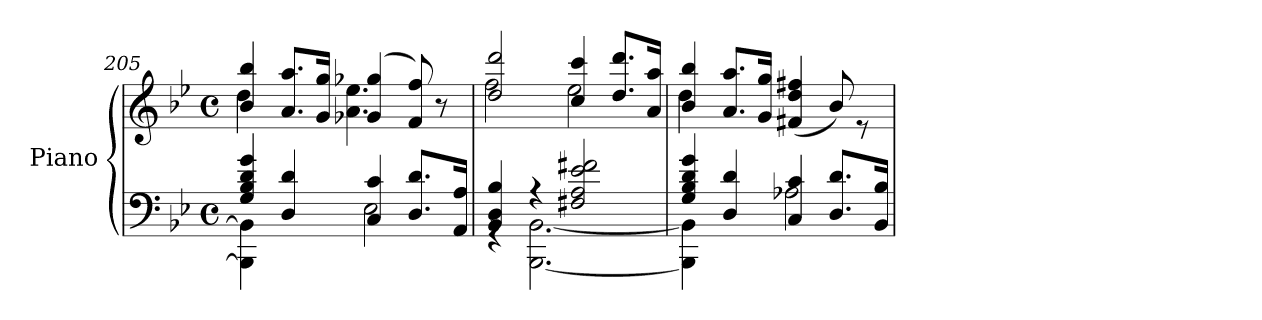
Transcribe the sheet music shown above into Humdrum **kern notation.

**kern	**kern
*part1	*part1
*staff2	*staff1
*I"Piano	*
*I'Pno.	*
*clefF4	*clefG2
*k[b-e-]	*k[b-e-]
*M4/4	*M4/4
*met(c)	*met(c)
=205	=205
*^	*^
4G/ 4B-/ 4d/ 4g/	4BBB-\] 4BB-\]	4b-/ 4bb-/	4dd\
4D/ 4d/	4ryy	8.a/ 8.aa/L	4rgyy
.	.	16g/ 16gg/Jk	.
4C/ 4c/	2E-\	(4g-X/ 4gg-X/	4.a\ 4.ee-\
8.D/ 8.d/L	.	8f/ 8ff/)	.
.	.	8r	8rffyy
16AA/ 16A/Jk	.	.	.
=206	=206	=206	=206
4BB-/ 4D/ 4B-/	4rGG	2dd/ 2ddd/	2ff\
4r	[2.BBB-\ [2.BB-\	.	.
2F#X/ 2A/ 2e-/ 2f#X/	.	4cc/ 4ccc/	2ee-\
.	.	8.dd/ 8.ddd/L	.
.	.	16a/ 16aa/Jk	.
!!LO:LB:g=z	!!
=207	=207	=207	=207
4G/ 4B-/ 4d/ 4g/	4BBB-\] 4BB-\]	4b-/ 4bb-/	4dd\
4D/ 4d/	4ryy	8.a/ 8.aa/L	4rgyy
.	.	16g/ 16gg/Jk	.
4C/ 4c/	2A-X\	(4f#X/ 4dd/ 4ff#X/	2rgyy
8.D/ 8.d/L	.	8b-/)	.
.	.	8re	.
16BB-/ 16B-/Jk	.	.	.
*v	*v	*	*
*	*v	*v
=	=
*-	*-
